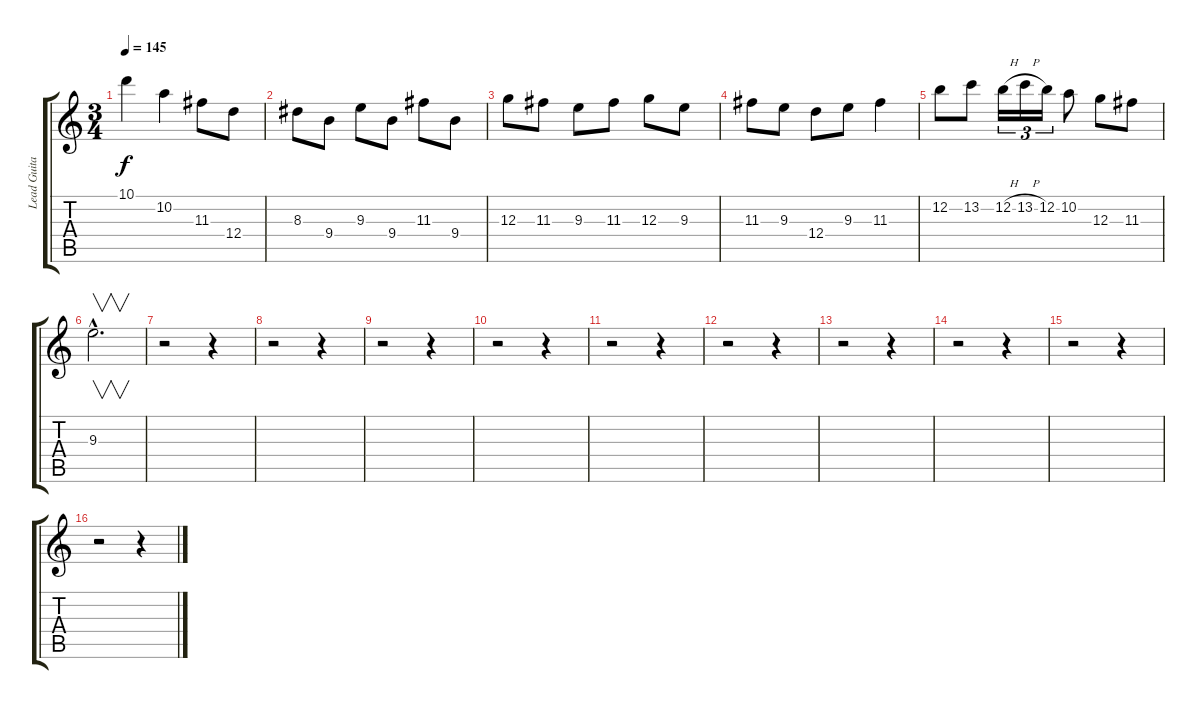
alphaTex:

\track ("Lead Guitar" "Lead Guita") {instrument distortionguitar}
\staff {score tabs}
\tuning (E4 B3 G3 D3 A2 E2) {hide}
\ts (3 4)
\tempo 145
\clef g2
\ks c
10.1.4{dy f} 10.2.4 11.3.8 12.4.8 |
8.3.8 9.4.8 9.3.8 9.4.8 11.3.8 9.4.8 |
12.3.8 11.3.8 9.3.8 11.3.8 12.3.8 9.3.8 |
11.3.8 9.3.8 12.4.8 9.3.8 11.3.4 |
12.2.8 13.2.8 12.2{h}.16{tu (3 2)} 13.2{h}.16{tu (3 2)} 12.2.16{tu (3 2)} 10.2.8 12.3.8 11.3.8 |
9.3{hac}.2{v d} |
r.2 r.4 |
r.2 r.4 |
r.2 r.4 |
r.2 r.4 |
r.2 r.4 |
r.2 r.4 |
r.2 r.4 |
r.2 r.4 |
r.2 r.4 |
r.2 r.4
